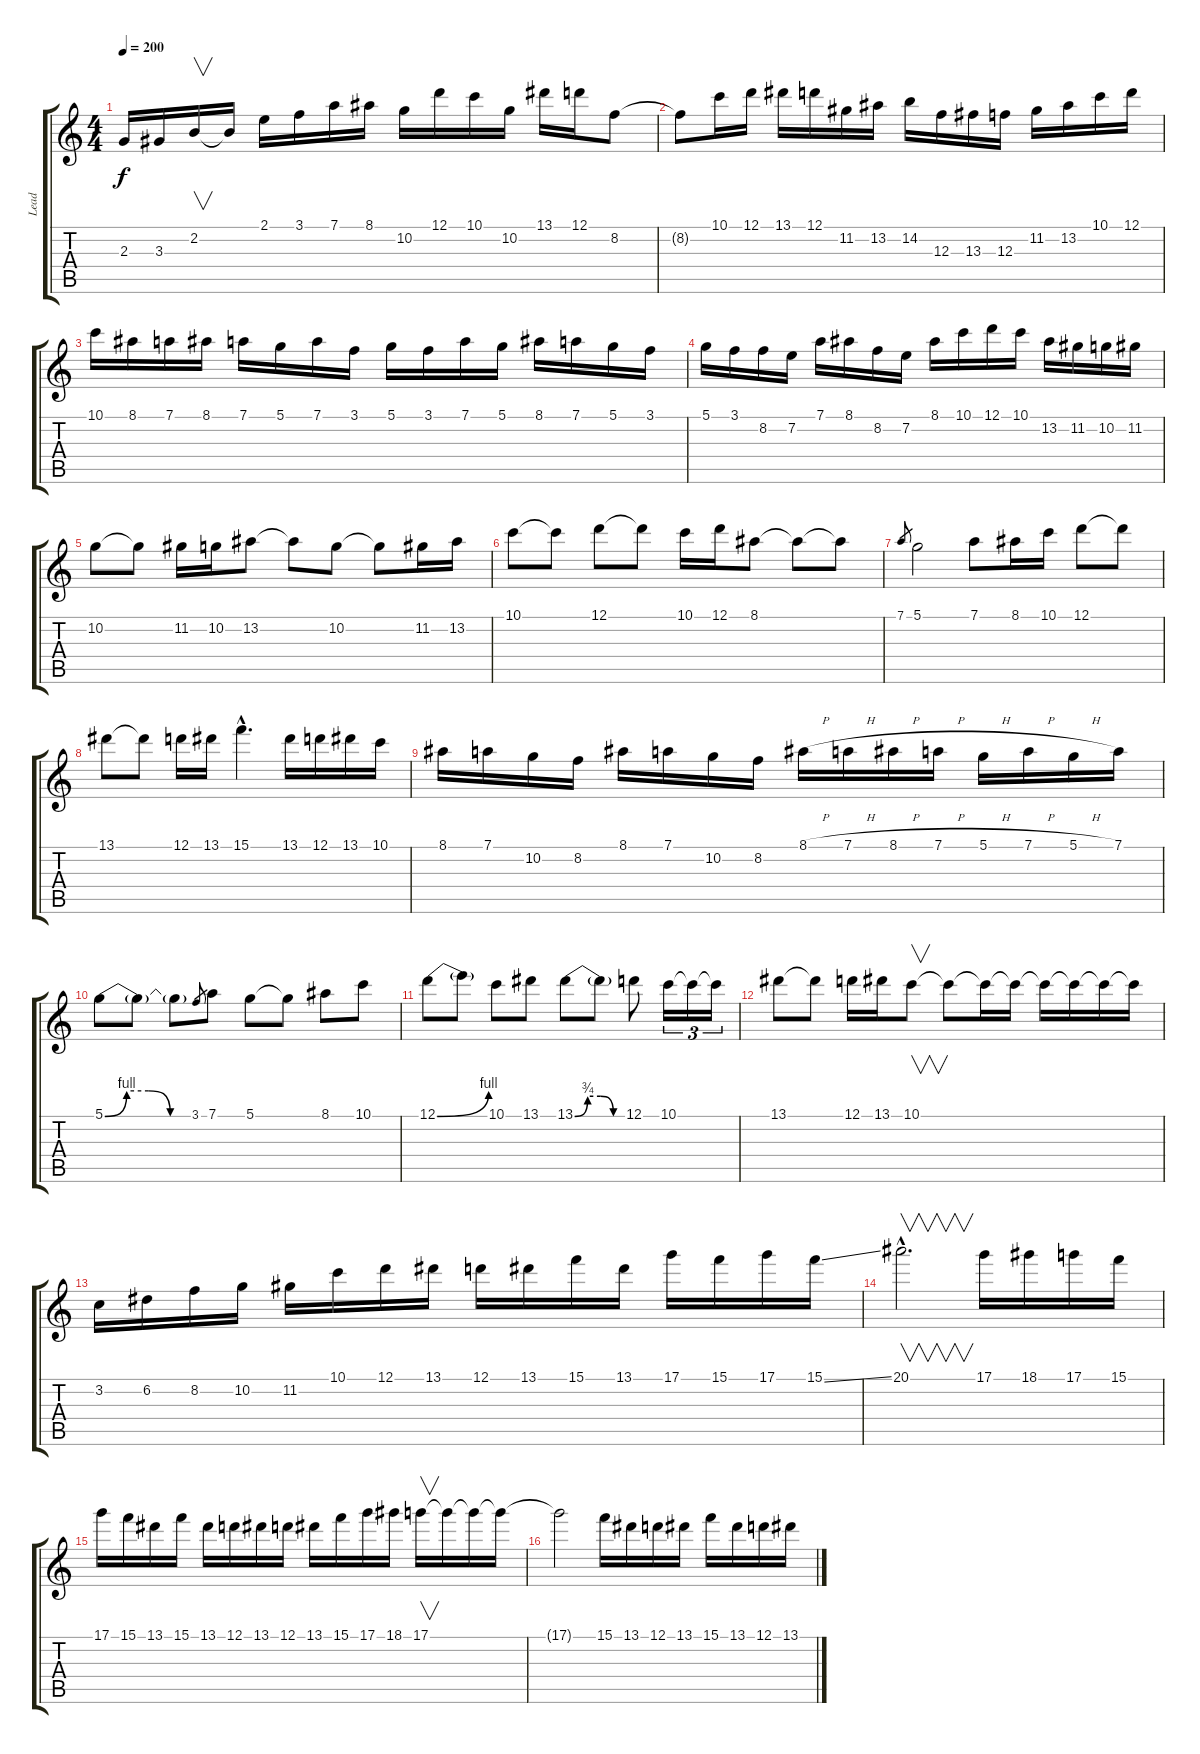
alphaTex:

\track ("Lead" "Lead") {instrument overdrivenguitar}
\staff {score tabs}
\tuning (D4 A3 F3 C3 G2 C2) {hide}
\ts (4 4)
\tempo 200
\clef g2
\ks c
2.3.16{dy f} 3.3.16 2.2.16{v} 2.2{t}.16 2.1.16 3.1.16 7.1.16 8.1.16 10.2.16 12.1.16 10.1.16 10.2.16 13.1.16 12.1.16 8.2.8 |
8.2{t}.8 10.1.16 12.1.16 13.1.16 12.1.16 11.2.16 13.2.16 14.2.16 12.3.16 13.3.16 12.3.16 11.2.16 13.2.16 10.1.16 12.1.16 |
10.1.16 8.1.16 7.1.16 8.1.16 7.1.16 5.1.16 7.1.16 3.1.16 5.1.16 3.1.16 7.1.16 5.1.16 8.1.16 7.1.16 5.1.16 3.1.16 |
5.1.16 3.1.16 8.2.16 7.2.16 7.1.16 8.1.16 8.2.16 7.2.16 8.1.16 10.1.16 12.1.16 10.1.16 13.2.16 11.2.16 10.2.16 11.2.16 |
10.2.8 10.2{t}.8 11.2.16 10.2.16 13.2.8 13.2{t}.8 10.2.8 10.2{t}.8 11.2.16 13.2.16 |
10.1.8 10.1{t}.8 12.1.8 12.1{t}.8 10.1.16 12.1.16 8.1.8 8.1{t}.8 8.1{t}.8 |
7.1.8{gr} 5.1.2 7.1.8 8.1.16 10.1.16 12.1.8 12.1{t}.8 |
13.1.8 13.1{t}.8 12.1.16 13.1.16 15.1{hac}.4{d} 13.1.16 12.1.16 13.1.16 10.1.16 |
8.1.16 7.1.16 10.2.16 8.2.16 8.1.16 7.1.16 10.2.16 8.2.16 8.1{h}.16 7.1{h}.16 8.1{h}.16 7.1{h}.16 5.1{h}.16 7.1{h}.16 5.1{h}.16 7.1.16 |
5.1{be (custom 0 0 15 4 30 4 45 0 60 0)}.8 5.1{t}.8 5.1{t}.8 3.1.8{gr} 7.1.8 5.1.8 5.1{t}.8 8.1.8 10.1.8 |
12.1{be (bend 0 0 60 4)}.8 12.1{t}.8 10.1.8 13.1.8 13.1{be (custom 0 0 15 3 30 3 45 0 60 0)}.8 13.1{t}.8 12.1.8 10.1.16{tu (3 2)} 10.1{t}.16{tu (3 2)} 10.1{t}.16{tu (3 2)} |
13.1.8 13.1{t}.8 12.1.16 13.1.16 10.1.8{v} 10.1{t}.8 10.1{t}.16 10.1{t}.16 10.1{t}.16 10.1{t}.16 10.1{t}.16 10.1{t}.16 |
3.2.16 6.2.16 8.2.16 10.2.16 11.2.16 10.1.16 12.1.16 13.1.16 12.1.16 13.1.16 15.1.16 13.1.16 17.1.16 15.1.16 17.1.16 15.1{ss}.16 |
20.1{hac}.2{v d} 17.1.16 18.1.16 17.1.16 15.1.16 |
17.1.16 15.1.16 13.1.16 15.1.16 13.1.16 12.1.16 13.1.16 12.1.16 13.1.16 15.1.16 17.1.16 18.1.16 17.1.16{v} 17.1{t}.16 17.1{t}.16 17.1{t}.16 |
17.1{t}.2 15.1.16 13.1.16 12.1.16 13.1.16 15.1.16 13.1.16 12.1.16 13.1.16
